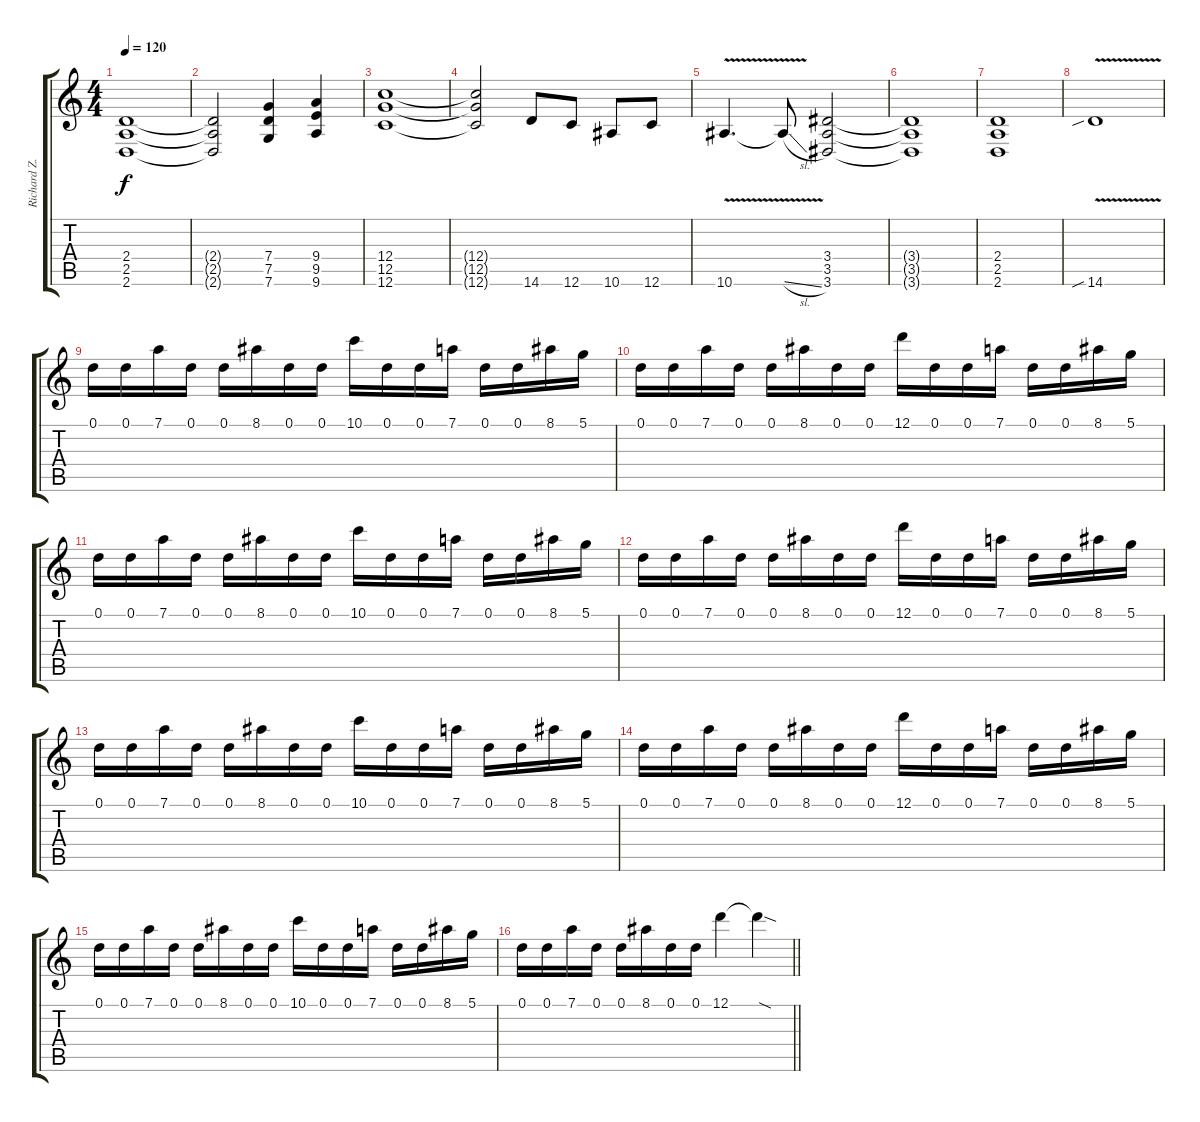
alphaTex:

\track ("Richard Z. Kruspe" "Richard Z.") {instrument distortionguitar}
\staff {score tabs}
\tuning (D4 A3 F3 C3 G2 C2) {hide}
\ts (4 4)
\tempo 120
\clef g2
\ks c
(2.4 2.5 2.6).1{dy f} |
(2.4{t} 2.5{t} 2.6{t}).2 (7.4 7.5 7.6).4 (9.4 9.5 9.6).4 |
(12.4 12.5 12.6).1 |
(12.4{t} 12.5{t} 12.6{t}).2 14.6.8 12.6.8 10.6.8 12.6.8 |
10.6{v}.4{d} 10.6{v sl t}.8 (3.4 3.5 3.6).2 |
(3.4{t} 3.5{t} 3.6{t}).1 |
(2.4 2.5 2.6).1 |
14.6{v sib}.1 |
0.1.16 0.1.16 7.1.16 0.1.16 0.1.16 8.1.16 0.1.16 0.1.16 10.1.16 0.1.16 0.1.16 7.1.16 0.1.16 0.1.16 8.1.16 5.1.16 |
0.1.16 0.1.16 7.1.16 0.1.16 0.1.16 8.1.16 0.1.16 0.1.16 12.1.16 0.1.16 0.1.16 7.1.16 0.1.16 0.1.16 8.1.16 5.1.16 |
0.1.16 0.1.16 7.1.16 0.1.16 0.1.16 8.1.16 0.1.16 0.1.16 10.1.16 0.1.16 0.1.16 7.1.16 0.1.16 0.1.16 8.1.16 5.1.16 |
0.1.16 0.1.16 7.1.16 0.1.16 0.1.16 8.1.16 0.1.16 0.1.16 12.1.16 0.1.16 0.1.16 7.1.16 0.1.16 0.1.16 8.1.16 5.1.16 |
0.1.16 0.1.16 7.1.16 0.1.16 0.1.16 8.1.16 0.1.16 0.1.16 10.1.16 0.1.16 0.1.16 7.1.16 0.1.16 0.1.16 8.1.16 5.1.16 |
0.1.16 0.1.16 7.1.16 0.1.16 0.1.16 8.1.16 0.1.16 0.1.16 12.1.16 0.1.16 0.1.16 7.1.16 0.1.16 0.1.16 8.1.16 5.1.16 |
0.1.16 0.1.16 7.1.16 0.1.16 0.1.16 8.1.16 0.1.16 0.1.16 10.1.16 0.1.16 0.1.16 7.1.16 0.1.16 0.1.16 8.1.16 5.1.16 |
\barLineRight lightlight
0.1.16 0.1.16 7.1.16 0.1.16 0.1.16 8.1.16 0.1.16 0.1.16 12.1.4 12.1{sod t}.4
